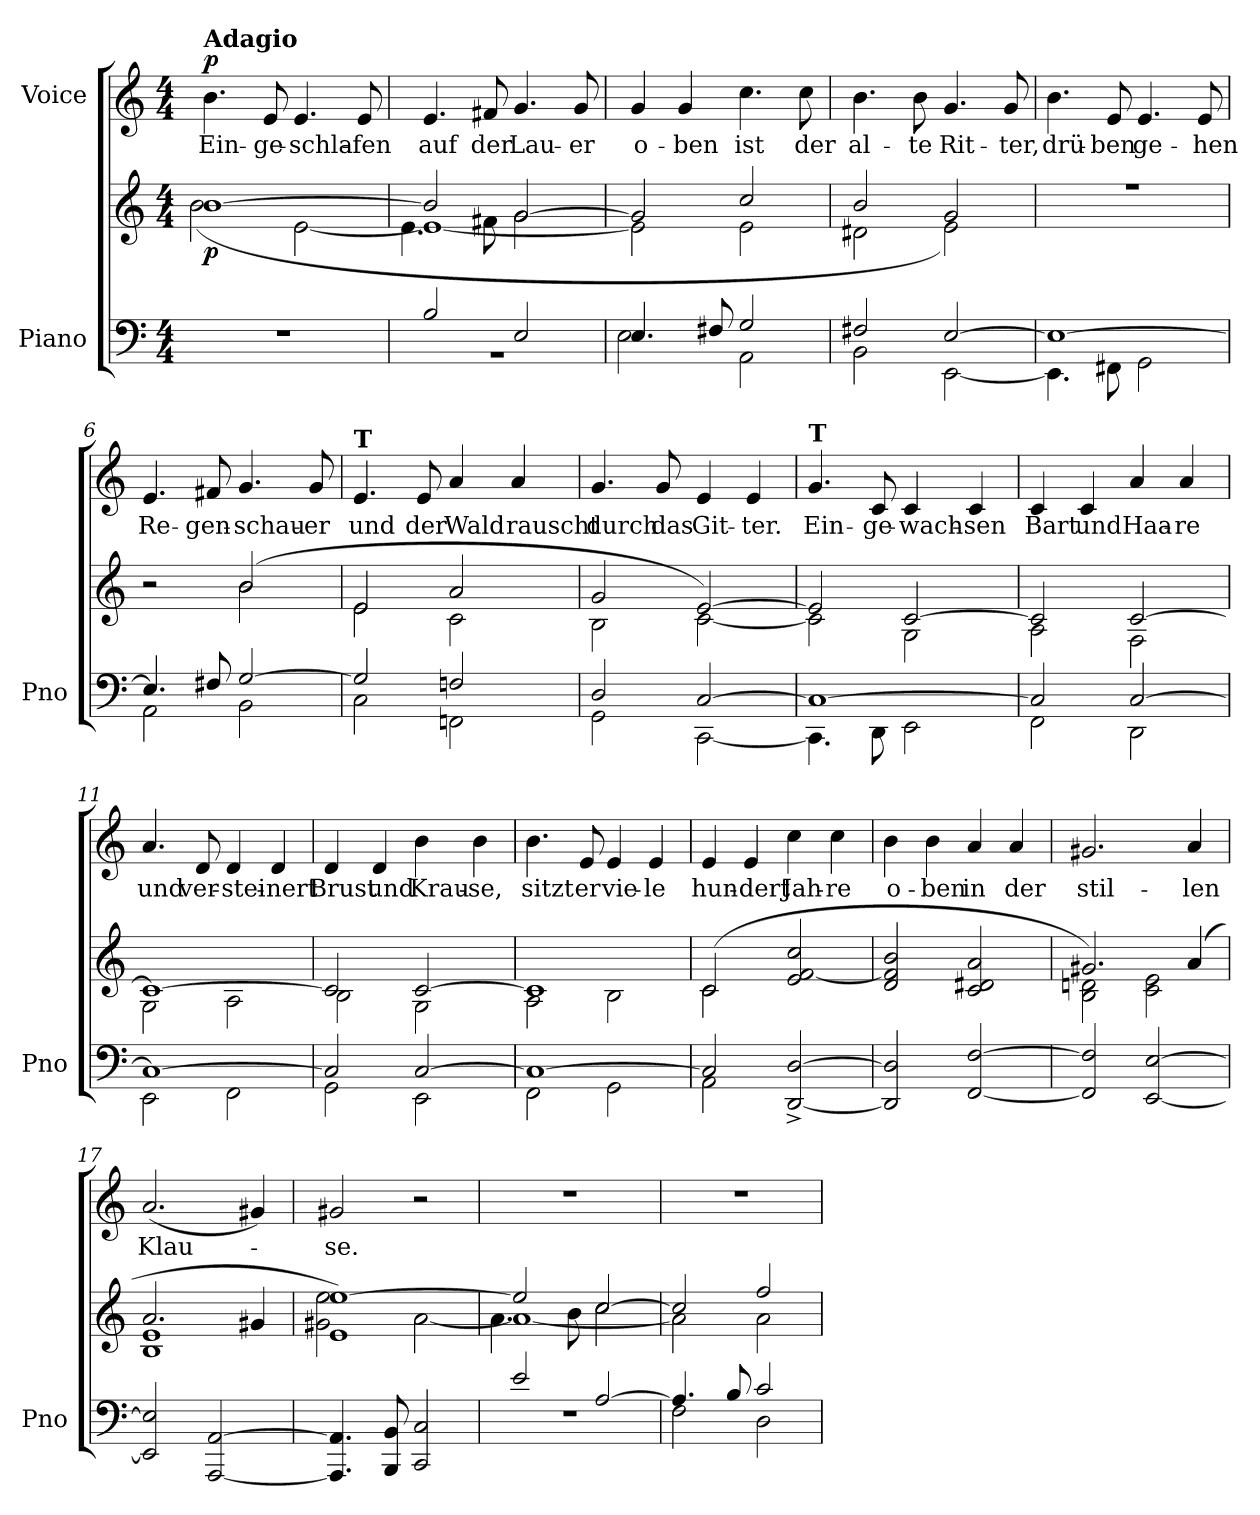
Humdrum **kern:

**kern	**kern	**dynam	**kern	**text	**dynam
*part2	*part2	*part2	*part1	*part1	*part1
*staff3	*staff2	*staff2/3	*staff1	*staff1	*staff1
*I"Piano	*	*	*I"Voice	*	*
*I'Pno	*	*	*	*	*
*clefF4	*clefG2	*	*clefG2	*	*
*k[]	*k[]	*	*k[]	*	*
*M4/4	*M4/4	*	*M4/4	*	*
=1	=1	=1	=1	=1	=1
*	*^	*	*	*	*
!	!	!	!	!LO:TX:a:B:t=Adagio	!	!
!	!	!	!LO:DY:b	!	!LO:LY:b	!LO:DY:a
1r	[1b	(>2b\	p	4.b\	Ein-	p
!	!	!	!	!	!LO:LY:b	!
.	.	.	.	8e/	-ge-	.
!	!	!	!	!	!LO:LY:b	!
.	.	[2e\	.	4.e/	-schla-	.
!	!	!	!	!	!LO:LY:b	!
.	.	.	.	8e/	-fen	.
=2	=2	=2	=2	=2	=2	=2
*^	*	*^	*	*	*	*
!	!	!	!	!	!	!	!LO:LY:b	!
2B/	1r	2b/]	1e_	4.e\	.	4.e/	auf	.
!	!	!	!	!	!	!	!LO:LY:b	!
.	.	.	.	8f#X\	.	8f#X/	der	.
!	!	!	!	!	!	!	!LO:LY:b	!
2E/	.	[2g/	.	2g\	.	4.g/	Lau-	.
!	!	!	!	!	!	!	!LO:LY:b	!
.	.	.	.	.	.	8g/	-er	.
*	*	*	*v	*v	*	*	*	*
=3	=3	=3	=3	=3	=3	=3	=3
!	!	!	!	!	!	!LO:LY:b	!
4.E/	2E\	2g/]	2e\]	.	4g/	o-	.
!	!	!	!	!	!	!LO:LY:b	!
.	.	.	.	.	4g/	-ben	.
8F#X/	.	.	.	.	.	.	.
!	!	!	!	!	!	!LO:LY:b	!
2G/	2AA\	2cc/	2e\	.	4.cc\	ist	.
!	!	!	!	!	!	!LO:LY:b	!
.	.	.	.	.	8cc\	der	.
=4	=4	=4	=4	=4	=4	=4	=4
!	!	!	!	!	!	!LO:LY:b	!
2F#X/	2BB\	2b/	2d#X\	.	4.b\	al-	.
!	!	!	!	!	!	!LO:LY:b	!
.	.	.	.	.	8b\	-te	.
!	!	!	!	!	!	!LO:LY:b	!
[2E/	[2EE\	2g/	2e\)	.	4.g/	Rit-	.
!	!	!	!	!	!	!LO:LY:b	!
.	.	.	.	.	8g/	-ter,	.
=5	=5	=5	=5	=5	=5	=5	=5
!	!	!	!	!	!	!LO:LY:b	!
1E_	4.EE\]	1r	1rcyy	.	4.b\	drü-	.
!	!	!	!	!	!	!LO:LY:b	!
.	8FF#X\	.	.	.	8e/	-ben	.
!	!	!	!	!	!	!LO:LY:b	!
.	2GG\	.	.	.	4.e/	ge-	.
!	!	!	!	!	!	!LO:LY:b	!
.	.	.	.	.	8e/	-hen	.
!!LO:LB:g=z
=6	=6	=6	=6	=6	=6	=6	=6
!	!	!	!	!	!	!LO:LY:b	!
4.E/]	2AA\	2r	2ryy	.	4.e/	Re-	.
!	!	!	!	!	!	!LO:LY:b	!
8F#X/	.	.	.	.	8f#X/	-gen-	.
!	!	!	!	!	!	!LO:LY:b	!
[2G/	2BB\	(2b/	2b\	.	4.g/	-schau-	.
!	!	!	!	!	!	!LO:LY:b	!
.	.	.	.	.	8g/	-er	.
=7	=7	=7	=7	=7	=7	=7	=7
!	!	!	!	!	!LO:TX:a:B:t=T	!	!
!	!	!	!	!	!	!LO:LY:b	!
2G/]	2C\	2e/	2e\	.	4.e/	und	.
!	!	!	!	!	!	!LO:LY:b	!
.	.	.	.	.	8e/	der	.
!	!	!	!	!	!	!LO:LY:b	!
2Fn/	2FFn\	2a/	2c\	.	4a/	Wald	.
!	!	!	!	!	!	!LO:LY:b	!
.	.	.	.	.	4a/	rauscht	.
=8	=8	=8	=8	=8	=8	=8	=8
!	!	!	!	!	!	!LO:LY:b	!
2D/	2GG\	2g/	2B\	.	4.g/	durch	.
!	!	!	!	!	!	!LO:LY:b	!
.	.	.	.	.	8g/	das	.
!	!	!	!	!	!	!LO:LY:b	!
[2C/	[2CC\	[2e/)	[2c\	.	4e/	Git-	.
!	!	!	!	!	!	!LO:LY:b	!
.	.	.	.	.	4eZ/	-ter.	.
=9	=9	=9	=9	=9	=9	=9	=9
!	!	!	!	!	!LO:TX:a:B:t=T	!	!
!	!	!	!	!	!	!LO:LY:b	!
1C_	4.CC\]	2e/]	2c\]	.	4.g/	Ein-	.
!	!	!	!	!	!	!LO:LY:b	!
.	8DD\	.	.	.	8c/	-ge-	.
!	!	!	!	!	!	!LO:LY:b	!
.	2EE\	[2c/	2G\	.	4c/	-wach-	.
!	!	!	!	!	!	!LO:LY:b	!
.	.	.	.	.	4c/	-sen	.
=10	=10	=10	=10	=10	=10	=10	=10
!	!	!	!	!	!	!LO:LY:b	!
2C/]	2FF\	2c/]	2A\	.	4c/	Bart	.
!	!	!	!	!	!	!LO:LY:b	!
.	.	.	.	.	4c/	und	.
!	!	!	!	!	!	!LO:LY:b	!
[2C/	2DD\	[2c/	2F\	.	4a/	Haa-	.
!	!	!	!	!	!	!LO:LY:b	!
.	.	.	.	.	4a/	-re	.
!!LO:LB:g=z
=11	=11	=11	=11	=11	=11	=11	=11
!	!	!	!	!	!	!LO:LY:b	!
1C_	2EE\	1c_	2G\	.	4.a/	und	.
!	!	!	!	!	!	!LO:LY:b	!
.	.	.	.	.	8d/	ver-	.
!	!	!	!	!	!	!LO:LY:b	!
.	2FF\	.	2A\	.	4d/	-stei-	.
!	!	!	!	!	!	!LO:LY:b	!
.	.	.	.	.	4d/	-nert	.
=12	=12	=12	=12	=12	=12	=12	=12
!	!	!	!	!	!	!LO:LY:b	!
2C/]	2GG\	2c/]	2B\	.	4d/	Brust	.
!	!	!	!	!	!	!LO:LY:b	!
.	.	.	.	.	4d/	und	.
!	!	!	!	!	!	!LO:LY:b	!
[2C/	2EE\	[2c/	2G\	.	4b\	Krau-	.
!	!	!	!	!	!	!LO:LY:b	!
.	.	.	.	.	4b\	-se,	.
=13	=13	=13	=13	=13	=13	=13	=13
!	!	!	!	!	!	!LO:LY:b	!
1C_	2FF\	1c]	2A\	.	4.b\	sitzt	.
!	!	!	!	!	!	!LO:LY:b	!
.	.	.	.	.	8e/	er	.
!	!	!	!	!	!	!LO:LY:b	!
.	2GG\	.	2B\	.	4e/	vie-	.
!	!	!	!	!	!	!LO:LY:b	!
.	.	.	.	.	4e/	-le	.
=14	=14	=14	=14	=14	=14	=14	=14
!	!	!	!	!	!	!LO:LY:b	!
2C/]	2AA\	(2c/	2c\	.	4e/	hun-	.
!	!	!	!	!	!	!LO:LY:b	!
.	.	.	.	.	4e/	-dert	.
!	!	!	!	!	!	!LO:LY:b	!
[2DD/^ [2D/^	2ryy	2e/ [2f/ 2cc/	2reyy	.	4cc\	Jah-	.
!	!	!	!	!	!	!LO:LY:b	!
.	.	.	.	.	4cc\	-re	.
*v	*v	*	*	*	*	*	*
=15	=15	=15	=15	=15	=15	=15
!	!	!	!	!	!LO:LY:b	!
2DD/] 2D/]	2d/ 2f/] 2b/	1rFyy	.	4b\	o-	.
!	!	!	!	!	!LO:LY:b	!
.	.	.	.	4b\	-ben	.
!	!	!	!	!	!LO:LY:b	!
[2FF/ [2F/	2c/ 2d#X/ 2a/	.	.	4a/	in	.
!	!	!	!	!	!LO:LY:b	!
.	.	.	.	4a/	der	.
=16	=16	=16	=16	=16	=16	=16
!	!	!	!	!	!LO:LY:b	!
2FF/] 2F/]	2.g#X/)	2B\ 2dn\	.	2.g#X/	stil-	.
[2EE/ [2E/	.	2c\ 2e\	.	.	.	.
!	!	!	!	!	!LO:LY:b	!
.	(4a/	.	.	4a/	-len	.
!!LO:LB:g=z
=17	=17	=17	=17	=17	=17	=17
!	!	!	!	!	!LO:LY:b	!
2EE/] 2E/]	2.a/	1B 1e	.	(2.a/	Klau-	.
[2AAA/ [2AA/	.	.	.	.	.	.
.	4g#X/	.	.	4g#X/)	.	.
=18	=18	=18	=18	=18	=18	=18
!	!	!	!	!	!LO:LY:b	!
4.AAA/] 4.AA/]	1e [1ee)	2g#X\ 2ee\	.	2g#X/	-se.	.
8BBB/ 8BB/	.	.	.	.	.	.
2CC/ 2C/	.	[2a\	.	2r	.	.
=19	=19	=19	=19	=19	=19	=19
*^	*	*^	*	*	*	*
2e/	1rF	2ee/]	1a_	4.a\	.	1r	.	.
.	.	.	.	8b\	.	.	.	.
[2A/	.	[2cc/	.	2cc\	.	.	.	.
*	*	*	*v	*v	*	*	*	*
=20	=20	=20	=20	=20	=20	=20	=20
4.A/]	2F\	2cc/]	2a\]	.	1r	.	.
8B/	.	.	.	.	.	.	.
2c/	2D\	2ff/	2a\	.	.	.	.
*v	*v	*	*	*	*	*	*
*	*v	*v	*	*	*	*
=	=	=	=	=	=
*-	*-	*-	*-	*-	*-
